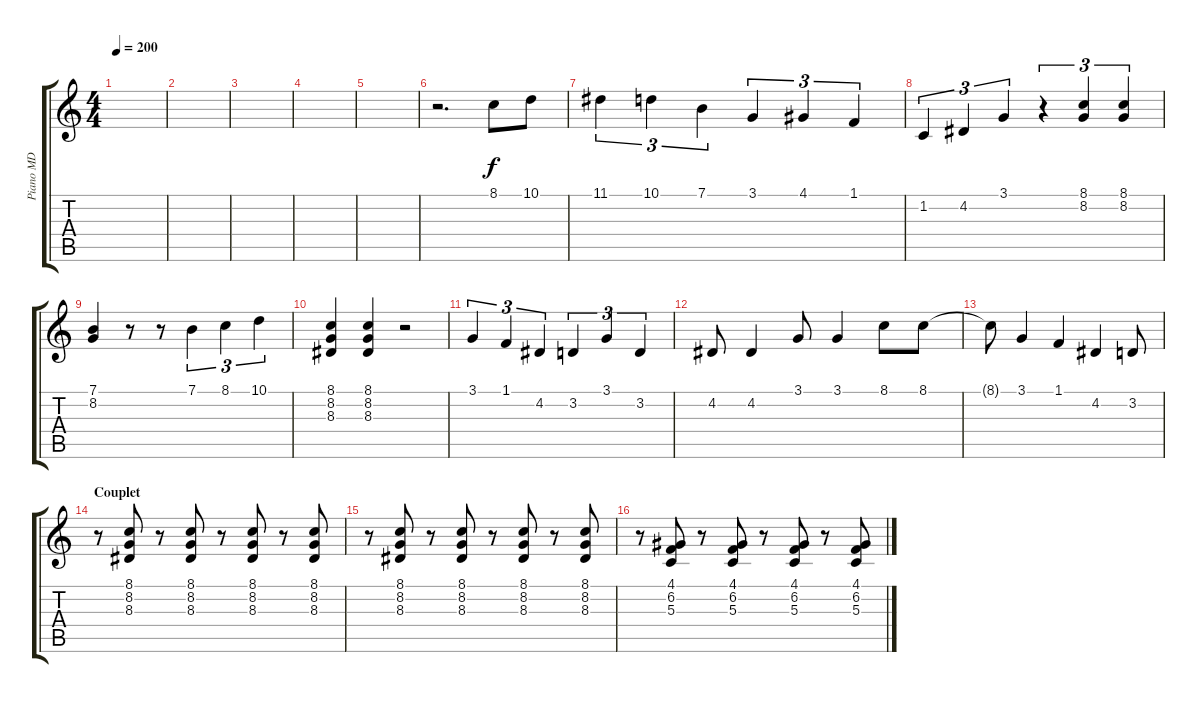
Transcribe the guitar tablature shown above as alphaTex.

\track ("Piano MD" "Piano MD") {instrument acousticgrandpiano}
\staff {score tabs}
\tuning (E4 B3 G3 D3 A2 E2) {hide}
\ts (4 4)
\tempo 200
\clef g2
\ks c
|
|
|
|
|
r.2{d} 8.1.8 10.1.8 |
11.1.4{tu (3 2)} 10.1.4{tu (3 2)} 7.1.4{tu (3 2)} 3.1.4{tu (3 2)} 4.1.4{tu (3 2)} 1.1.4{tu (3 2)} |
1.2.4{tu (3 2)} 4.2.4{tu (3 2)} 3.1.4{tu (3 2)} r.4{tu (3 2)} (8.1 8.2).4{tu (3 2)} (8.1 8.2).4{tu (3 2)} |
(7.1 8.2).4 r.8 r.8 7.1.4{tu (3 2)} 8.1.4{tu (3 2)} 10.1.4{tu (3 2)} |
(8.1 8.2 8.3).4 (8.1 8.2 8.3).4 r.2 |
3.1.4{tu (3 2)} 1.1.4{tu (3 2)} 4.2.4{tu (3 2)} 3.2.4{tu (3 2)} 3.1.4{tu (3 2)} 3.2.4{tu (3 2)} |
4.2.8 4.2.4 3.1.8 3.1.4 8.1.8 8.1.8 |
8.1{t}.8 3.1.4 1.1.4 4.2.4 3.2.8 |
\section ("" "Couplet")
r.8 (8.1 8.2 8.3).8 r.8 (8.1 8.2 8.3).8 r.8 (8.1 8.2 8.3).8 r.8 (8.1 8.2 8.3).8 |
r.8 (8.1 8.2 8.3).8 r.8 (8.1 8.2 8.3).8 r.8 (8.1 8.2 8.3).8 r.8 (8.1 8.2 8.3).8 |
r.8 (4.1 6.2 5.3).8 r.8 (4.1 6.2 5.3).8 r.8 (4.1 6.2 5.3).8 r.8 (4.1 6.2 5.3).8
